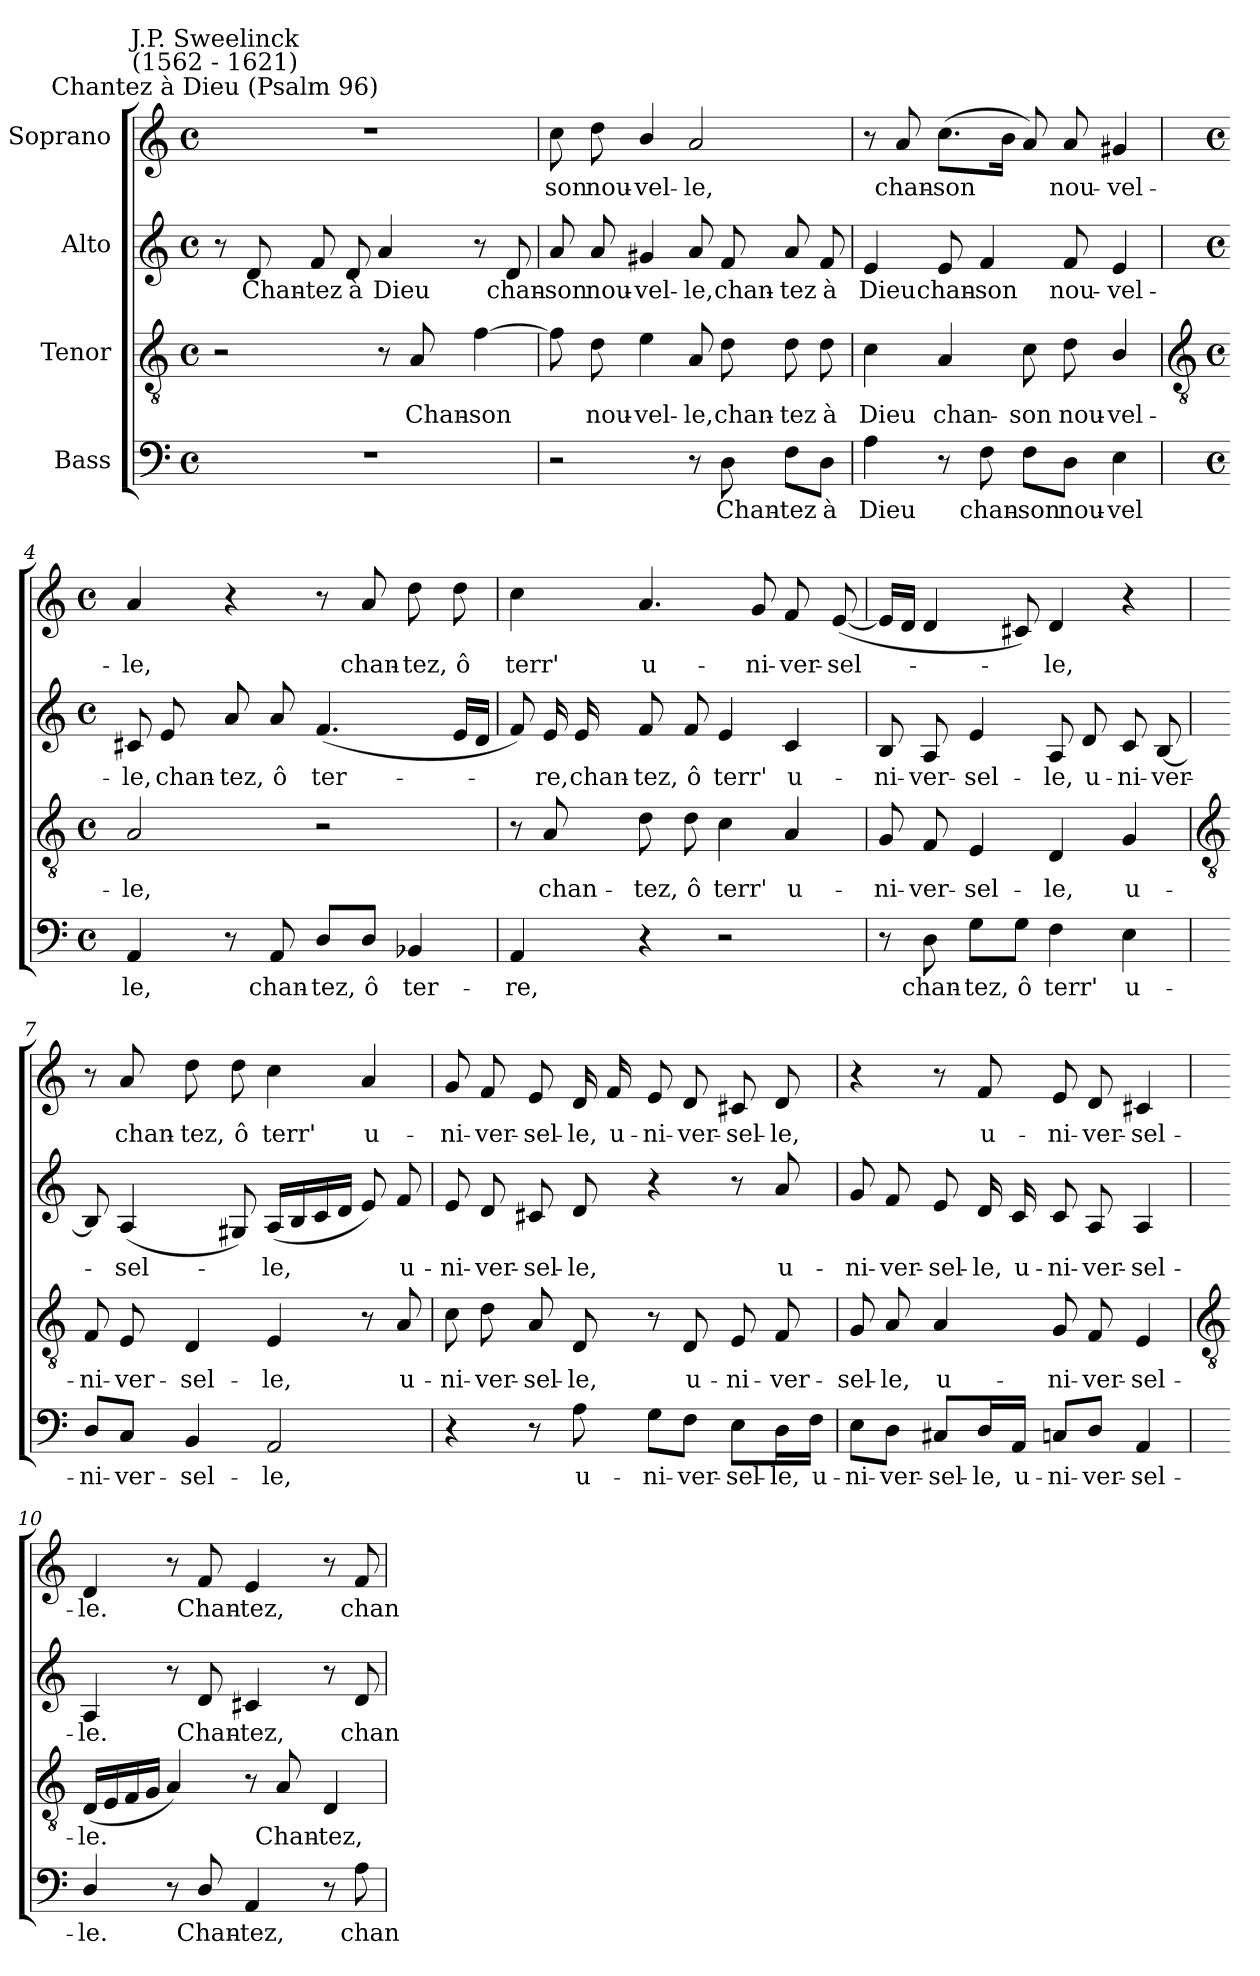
**kern	**text	**kern	**text	**kern	**text	**kern	**text
*part4	*part4	*part3	*part3	*part2	*part2	*part1	*part1
*staff4	*staff4	*staff3	*staff3	*staff2	*staff2	*staff1	*staff1
*I"Bass	*	*I"Tenor	*	*I"Alto	*	*I"Soprano	*
*clefF4	*	*clefGv2	*	*clefG2	*	*clefG2	*
*k[]	*	*k[]	*	*k[]	*	*k[]	*
*C:	*	*C:	*	*C:	*	*C:	*
*M4/4	*	*M4/4	*	*M4/4	*	*M4/4	*
*met(c)	*	*met(c)	*	*met(c)	*	*met(c)	*
=1	=1	=1	=1	=1	=1	=1	=1
!	!	!	!	!	!	!LO:TX:a:cj:t=Chantez à Dieu (Psalm 96)	!
!	!	!	!	!	!	!LO:TX:a:cj:t=J.P. Sweelinck\n(1562 - 1621)	!
1r	.	2r	.	8r	.	1r	.
!	!	!	!	!	!LO:LY:b	!	!
.	.	.	.	8d	Chan-	.	.
!	!	!	!	!	!LO:LY:b	!	!
.	.	.	.	8f	-tez	.	.
!	!	!	!	!	!LO:LY:b	!	!
.	.	.	.	8d	à	.	.
!	!	!	!	!	!LO:LY:b	!	!
.	.	8r	.	4a	Dieu	.	.
!	!	!	!LO:LY:b	!	!	!	!
.	.	8A	Chan-	.	.	.	.
!	!	!	!LO:LY:b	!	!	!	!
.	.	[4f	-son	8r	.	.	.
!	!	!	!	!	!LO:LY:b	!	!
.	.	.	.	8d	chan-	.	.
=2	=2	=2	=2	=2	=2	=2	=2
!	!	!	!	!	!LO:LY:b	!	!LO:LY:b
2r	.	8f]	.	8a	-son	8cc	son
!	!	!	!LO:LY:b	!	!LO:LY:b	!	!LO:LY:b
.	.	8d	nou-	8a	nou-	8dd	nou-
!	!	!	!LO:LY:b	!	!LO:LY:b	!	!LO:LY:b
.	.	4e	-vel-	4g#X	-vel-	4b/	-vel-
!	!	!	!LO:LY:b	!	!LO:LY:b	!	!LO:LY:b
8r	.	8A	-le,	8a	-le,	2a	-le,
!	!LO:LY:b	!	!LO:LY:b	!	!LO:LY:b	!	!
8D	Chan-	8d	chan-	8f	chan-	.	.
!	!LO:LY:b	!	!LO:LY:b	!	!LO:LY:b	!	!
8F\L	-tez	8d	-tez	8a	-tez	.	.
!	!LO:LY:b	!	!LO:LY:b	!	!LO:LY:b	!	!
8D\J	à	8d	à	8f	à	.	.
=3	=3	=3	=3	=3	=3	=3	=3
!	!LO:LY:b	!	!LO:LY:b	!	!LO:LY:b	!	!
4A	Dieu	4c	Dieu	4e	Dieu	8r	.
!	!	!	!	!	!	!	!LO:LY:b
.	.	.	.	.	.	8a	chan-
!	!	!	!LO:LY:b	!	!LO:LY:b	!	!LO:LY:b
8r	.	4A	chan-	8e	chan-	(>8.ccL	-son
!	!LO:LY:b	!	!	!	!LO:LY:b	!	!
8F	chan-	.	.	4f	-son	.	.
.	.	.	.	.	.	16bJ	.
!	!LO:LY:b	!	!LO:LY:b	!	!	!	!
8F\L	-son	8c	-son	.	.	8a)	.
!	!LO:LY:b	!	!LO:LY:b	!	!LO:LY:b	!	!LO:LY:b
8D\J	nou-	8d	nou-	8f	nou-	8a	nou-
!	!LO:LY:b	!	!LO:LY:b	!	!LO:LY:b	!	!LO:LY:b
4E	-vel	4B/	-vel-	4e	-vel-	4g#X	-vel-
!!LO:LB:g=z
=4	=4	=4	=4	=4	=4	=4	=4
*	*	*clefGv2	*	*	*	*	*
*M4/4	*	*M4/4	*	*M4/4	*	*M4/4	*
*met(c)	*	*met(c)	*	*met(c)	*	*met(c)	*
!	!LO:LY:b	!	!LO:LY:b	!	!LO:LY:b	!	!LO:LY:b
4AA	le,	2A	-le,	8c#X	-le,	4a	-le,
!	!	!	!	!	!LO:LY:b	!	!
.	.	.	.	8e	chan-	.	.
!	!	!	!	!	!LO:LY:b	!	!
8r	.	.	.	8a	-tez,	4r	.
!	!LO:LY:b	!	!	!	!LO:LY:b	!	!
8AA	chan-	.	.	8a	ô	.	.
!	!LO:LY:b	!	!	!	!LO:LY:b	!	!
8D/L	-tez,	2r	.	(<4.f	ter-	8r	.
!	!LO:LY:b	!	!	!	!	!	!LO:LY:b
8D/J	ô	.	.	.	.	8a	chan-
!	!LO:LY:b	!	!	!	!	!	!LO:LY:b
4BB-X	ter-	.	.	.	.	8dd	-tez,
!	!	!	!	!	!	!	!LO:LY:b
.	.	.	.	16eLL	.	8dd	ô
.	.	.	.	16dJJ	.	.	.
=5	=5	=5	=5	=5	=5	=5	=5
!	!LO:LY:b	!	!	!	!	!	!LO:LY:b
4AA	-re,	8r	.	8f)	.	4cc	terr'
!	!	!	!LO:LY:b	!	!LO:LY:b	!	!
.	.	8A	chan-	16e	re,	.	.
!	!	!	!	!	!LO:LY:b	!	!
.	.	.	.	16e	chan-	.	.
!	!	!	!LO:LY:b	!	!LO:LY:b	!	!LO:LY:b
4r	.	8d	-tez,	8f	-tez,	4.a	u-
!	!	!	!LO:LY:b	!	!LO:LY:b	!	!
.	.	8d	ô	8f	ô	.	.
!	!	!	!LO:LY:b	!	!LO:LY:b	!	!
2r	.	4c	terr'	4e	terr'	.	.
!	!	!	!	!	!	!	!LO:LY:b
.	.	.	.	.	.	8g	-ni-
!	!	!	!LO:LY:b	!	!LO:LY:b	!	!LO:LY:b
.	.	4A	u-	4c	u-	8f	-ver-
!	!	!	!	!	!	!	!LO:LY:b
.	.	.	.	.	.	(<[8e	-sel-
=6	=6	=6	=6	=6	=6	=6	=6
!	!	!	!LO:LY:b	!	!LO:LY:b	!	!
8r	.	8G	-ni-	8B	-ni-	16eLL]	.
.	.	.	.	.	.	16dJJ	.
!	!LO:LY:b	!	!LO:LY:b	!	!LO:LY:b	!	!
8D	chan-	8F	-ver-	8A	-ver-	4d	.
!	!LO:LY:b	!	!LO:LY:b	!	!LO:LY:b	!	!
8G\L	-tez,	4E	-sel-	4e	-sel-	.	.
!	!LO:LY:b	!	!	!	!	!	!
8G\J	ô	.	.	.	.	8c#X)	.
!	!LO:LY:b	!	!LO:LY:b	!	!LO:LY:b	!	!LO:LY:b
4F	terr'	4D	-le,	8A	-le,	4d	le,
!	!	!	!	!	!LO:LY:b	!	!
.	.	.	.	8d	u-	.	.
!	!LO:LY:b	!	!LO:LY:b	!	!LO:LY:b	!	!
4E	u-	4G	u-	8c	-ni-	4r	.
!	!	!	!	!	!LO:LY:b	!	!
.	.	.	.	[8B	-ver-	.	.
!!LO:LB:g=z
=7	=7	=7	=7	=7	=7	=7	=7
*	*	*clefGv2	*	*	*	*	*
!	!LO:LY:b	!	!LO:LY:b	!	!	!	!
8D/L	-ni-	8F	-ni-	8B]	.	8r	.
!	!LO:LY:b	!	!LO:LY:b	!	!LO:LY:b	!	!LO:LY:b
8C/J	-ver-	8E	-ver-	(<4A	sel-	8a	chan-
!	!LO:LY:b	!	!LO:LY:b	!	!	!	!LO:LY:b
4BB	-sel-	4D	-sel-	.	.	8dd	-tez,
!	!	!	!	!	!	!	!LO:LY:b
.	.	.	.	8G#X)	.	8dd	ô
!	!LO:LY:b	!	!LO:LY:b	!	!LO:LY:b	!	!LO:LY:b
2AA	-le,	4E	-le,	(<16ALL	le,	4cc	terr'
.	.	.	.	16B	.	.	.
.	.	.	.	16c	.	.	.
.	.	.	.	16dJJ	.	.	.
!	!	!	!	!	!	!	!LO:LY:b
.	.	8r	.	8e)	.	4a	u-
!	!	!	!LO:LY:b	!	!LO:LY:b	!	!
.	.	8A	u-	8f	u-	.	.
=8	=8	=8	=8	=8	=8	=8	=8
!	!	!	!LO:LY:b	!	!LO:LY:b	!	!LO:LY:b
4r	.	8c	-ni-	8e	-ni-	8g	-ni-
!	!	!	!LO:LY:b	!	!LO:LY:b	!	!LO:LY:b
.	.	8d	-ver-	8d	-ver-	8f	-ver-
!	!	!	!LO:LY:b	!	!LO:LY:b	!	!LO:LY:b
8r	.	8A	-sel-	8c#X	-sel-	8e	-sel-
!	!LO:LY:b	!	!LO:LY:b	!	!LO:LY:b	!	!LO:LY:b
8A	u-	8D	-le,	8d	-le,	16d	-le,
!	!	!	!	!	!	!	!LO:LY:b
.	.	.	.	.	.	16f	u-
!	!LO:LY:b	!	!	!	!	!	!LO:LY:b
8G\L	-ni-	8r	.	4r	.	8e	-ni-
!	!LO:LY:b	!	!LO:LY:b	!	!	!	!LO:LY:b
8F\J	-ver-	8D	u-	.	.	8d	-ver-
!	!LO:LY:b	!	!LO:LY:b	!	!	!	!LO:LY:b
8E\L	-sel-	8E	-ni-	8r	.	8c#X	-sel-
!	!LO:LY:b	!	!LO:LY:b	!	!LO:LY:b	!	!LO:LY:b
16D\L	-le,	8F	-ver-	8a	u-	8d	-le,
!	!LO:LY:b	!	!	!	!	!	!
16F\JJ	u-	.	.	.	.	.	.
=9	=9	=9	=9	=9	=9	=9	=9
!	!LO:LY:b	!	!LO:LY:b	!	!LO:LY:b	!	!
8E\L	-ni-	8G	-sel-	8g	-ni-	4r	.
!	!LO:LY:b	!	!LO:LY:b	!	!LO:LY:b	!	!
8D\J	-ver-	8A	-le,	8f	-ver-	.	.
!	!LO:LY:b	!	!LO:LY:b	!	!LO:LY:b	!	!
8C#X/L	-sel-	4A	u-	8e	-sel-	8r	.
!	!LO:LY:b	!	!	!	!LO:LY:b	!	!LO:LY:b
16D/L	-le,	.	.	16d	-le,	8f	u-
!	!LO:LY:b	!	!	!	!LO:LY:b	!	!
16AA/JJ	u-	.	.	16c	u-	.	.
!	!LO:LY:b	!	!LO:LY:b	!	!LO:LY:b	!	!LO:LY:b
8Cn/L	-ni-	8G	-ni-	8c	-ni-	8e	-ni-
!	!LO:LY:b	!	!LO:LY:b	!	!LO:LY:b	!	!LO:LY:b
8D/J	-ver-	8F	-ver-	8A	-ver-	8d	-ver-
!	!LO:LY:b	!	!LO:LY:b	!	!LO:LY:b	!	!LO:LY:b
4AA	-sel-	4E	-sel-	4A	-sel-	4c#X	-sel-
!!LO:LB:g=z
=10	=10	=10	=10	=10	=10	=10	=10
*	*	*clefGv2	*	*	*	*	*
!	!LO:LY:b	!	!LO:LY:b	!	!LO:LY:b	!	!LO:LY:b
4D/	-le.	(<16DLL	-le.	4A	-le.	4d	-le.
.	.	16E	.	.	.	.	.
.	.	16F	.	.	.	.	.
.	.	16GJJ	.	.	.	.	.
8r	.	4A)	.	8r	.	8r	.
!	!LO:LY:b	!	!	!	!LO:LY:b	!	!LO:LY:b
8D/	Chan-	.	.	8d	Chan-	8f	Chan-
!	!LO:LY:b	!	!	!	!LO:LY:b	!	!LO:LY:b
4AA	-tez,	8r	.	4c#X	-tez,	4e	-tez,
!	!	!	!LO:LY:b	!	!	!	!
.	.	8A	Chan-	.	.	.	.
!	!	!	!LO:LY:b	!	!	!	!
8r	.	4D	-tez,	8r	.	8r	.
!	!LO:LY:b	!	!	!	!LO:LY:b	!	!LO:LY:b
8A	chan-	.	.	8d	chan-	8f	chan-
=	=	=	=	=	=	=	=
*-	*-	*-	*-	*-	*-	*-	*-
